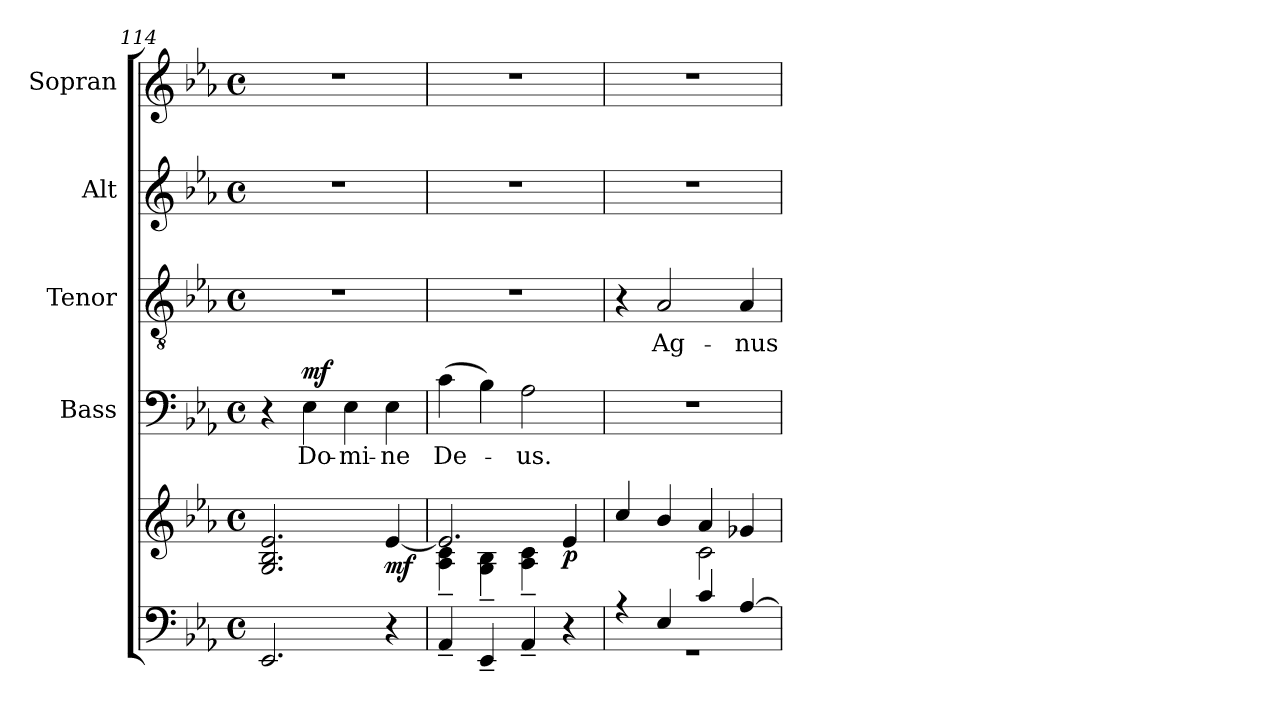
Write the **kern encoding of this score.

**kern	**kern	**dynam	**kern	**text	**dynam	**kern	**text	**kern	**kern
*part5	*part5	*part5	*part4	*part4	*part4	*part3	*part3	*part2	*part1
*staff6	*staff5	*staff5/6	*staff4	*staff4	*staff4	*staff3	*staff3	*staff2	*staff1
*	*	*	*I"Bass	*	*	*I"Tenor	*	*I"Alt	*I"Sopran
*	*	*	*I'B.	*	*	*I'T.	*	*I'A.	*I'S.
*clefF4	*clefG2	*	*clefF4	*	*	*clefGv2	*	*clefG2	*clefG2
*k[b-e-a-]	*k[b-e-a-]	*	*k[b-e-a-]	*	*	*k[b-e-a-]	*	*k[b-e-a-]	*k[b-e-a-]
*E-:	*E-:	*	*E-:	*	*	*E-:	*	*E-:	*E-:
*M4/4	*M4/4	*	*M4/4	*	*	*M4/4	*	*M4/4	*M4/4
*met(c)	*met(c)	*	*met(c)	*	*	*met(c)	*	*met(c)	*met(c)
=114	=114	=114	=114	=114	=114	=114	=114	=114	=114
2.EE-/	2.G/ 2.B-/ 2.e-/	.	4r	.	.	1r	.	1r	1r
!	!	!	!	!LO:LY:b	!LO:DY:a	!	!	!	!
.	.	.	4E-\	Do-	mf	.	.	.	.
!	!	!	!	!LO:LY:b	!	!	!	!	!
.	.	.	4E-\	-mi-	.	.	.	.	.
!	!	!LO:DY:b	!	!LO:LY:b	!	!	!	!	!
4r	[4e-/	mf	4E-\	-ne	.	.	.	.	.
=115	=115	=115	=115	=115	=115	=115	=115	=115	=115
*	*^	*	*	*	*	*	*	*	*
!	!	!	!	!	!LO:LY:b	!	!	!	!	!
4AA-~</	2.e-/]	4A-\~< 4c\~<	.	(>4c\	De-	.	1r	.	1r	1r
4EE-~</	.	4G\~< 4B-\~<	.	4B-\)	.	.	.	.	.	.
!	!	!	!	!	!LO:LY:b	!	!	!	!	!
4AA-~</	.	4A-\~< 4c\~<	.	2A-\	-us.	.	.	.	.	.
!	!	!	!LO:DY:b	!	!	!	!	!	!	!
4r	4e-/	4ryy	p	.	.	.	.	.	.	.
=116	=116	=116	=116	=116	=116	=116	=116	=116	=116	=116
*^	*	*	*	*	*	*	*	*	*	*
4rA	1rAA	4cc/	2ryy	.	1r	.	.	4r	.	1r	1r
!	!	!	!	!	!	!	!	!	!LO:LY:b	!	!
4E-/	.	4b-/	.	.	.	.	.	2A-/	Ag-	.	.
4c/	.	4a-/	2c\	.	.	.	.	.	.	.	.
!	!	!	!	!	!	!	!	!	!LO:LY:b	!	!
[>4A-/	.	4g-X/	.	.	.	.	.	4A-/	-nus	.	.
*v	*v	*	*	*	*	*	*	*	*	*	*
*	*v	*v	*	*	*	*	*	*	*	*
=	=	=	=	=	=	=	=	=	=
*-	*-	*-	*-	*-	*-	*-	*-	*-	*-
